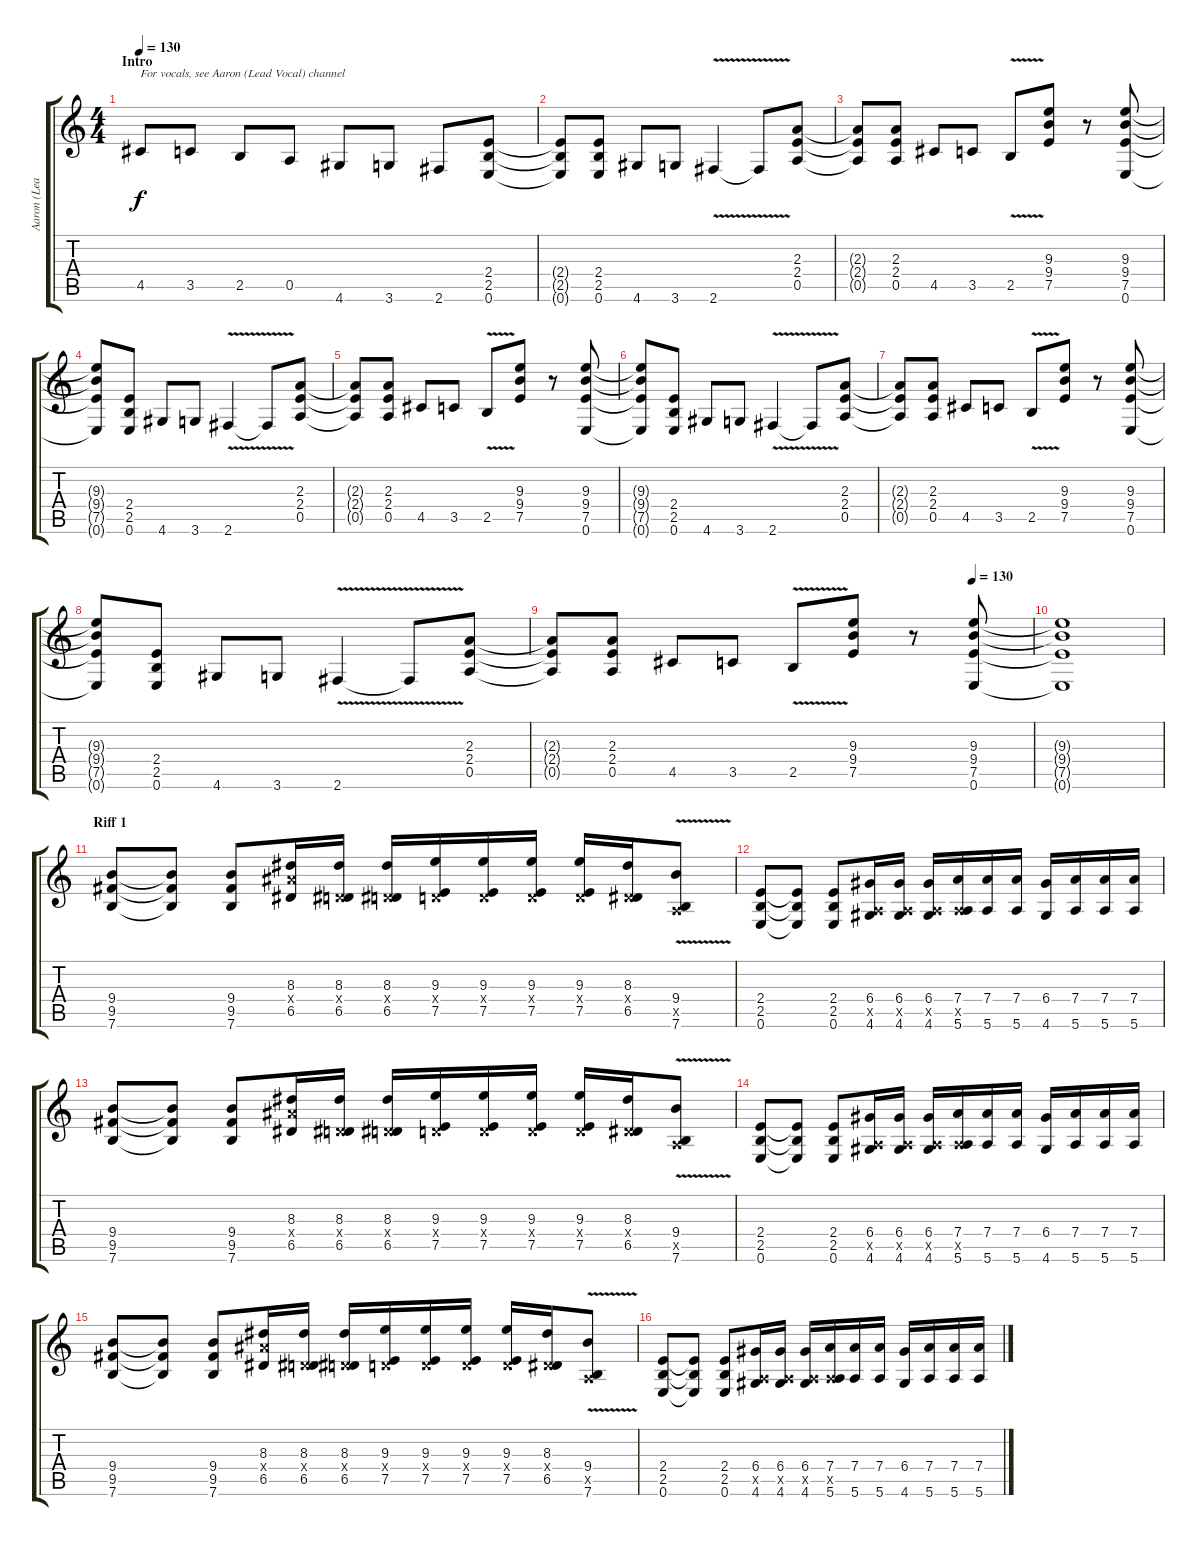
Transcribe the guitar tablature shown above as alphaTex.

\track ("Aaron (Lead Guitar)" "Aaron (Lea") {instrument distortionguitar}
\staff {score tabs}
\tuning (E4 B3 G3 D3 A2 E2) {hide}
\ts (4 4)
\section ("" "Intro")
\tempo 130
\tempo 190
\tempo 130
\clef g2
\ks c
4.5.8{txt "For vocals, see Aaron (Lead Vocal) channel" dy f instrument distortionguitar} 3.5.8 2.5.8 0.5.8 4.6.8 3.6.8 2.6.8 (2.4 2.5 0.6).8 |
(2.4{t} 2.5{t} 0.6{t}).8 (2.4 2.5 0.6).8 4.6.8 3.6.8 2.6{v}.4 2.6{t}.8 (2.3 2.4 0.5).8 |
(2.3{t} 2.4{t} 0.5{t}).8 (2.3 2.4 0.5).8 4.5.8 3.5.8 2.5{v}.8 (9.3 9.4 7.5).8 r.8 (9.3 9.4 7.5 0.6).8 |
(9.3{t} 9.4{t} 7.5{t} 0.6{t}).8 (2.4 2.5 0.6).8 4.6.8 3.6.8 2.6{v}.4 2.6{t}.8 (2.3 2.4 0.5).8 |
(2.3{t} 2.4{t} 0.5{t}).8 (2.3 2.4 0.5).8 4.5.8 3.5.8 2.5{v}.8 (9.3 9.4 7.5).8 r.8 (9.3 9.4 7.5 0.6).8 |
(9.3{t} 9.4{t} 7.5{t} 0.6{t}).8 (2.4 2.5 0.6).8 4.6.8 3.6.8 2.6{v}.4 2.6{t}.8 (2.3 2.4 0.5).8 |
(2.3{t} 2.4{t} 0.5{t}).8 (2.3 2.4 0.5).8 4.5.8 3.5.8 2.5{v}.8 (9.3 9.4 7.5).8 r.8 (9.3 9.4 7.5 0.6).8 |
(9.3{t} 9.4{t} 7.5{t} 0.6{t}).8 (2.4 2.5 0.6).8 4.6.8 3.6.8 2.6{v}.4 2.6{t}.8 (2.3 2.4 0.5).8 |
\tempo (130 0.875)
(2.3{t} 2.4{t} 0.5{t}).8 (2.3 2.4 0.5).8 4.5.8 3.5.8 2.5{v}.8 (9.3 9.4 7.5).8 r.8 (9.3 9.4 7.5 0.6).8 |
(9.3{t} 9.4{t} 7.5{t} 0.6{t}).1 |
\section ("" "Riff 1")
(9.4 9.5 7.6).8 (9.4{t} 9.5{t} 7.6{t}).8 (9.4 9.5 7.6).8 (8.3 8.4{x} 6.5).16 (8.3 0.4{x} 6.5).16 (8.3 0.4{x} 6.5).16 (9.3 0.4{x} 7.5).16 (9.3 0.4{x} 7.5).16 (9.3 0.4{x} 7.5).16 (9.3 0.4{x} 7.5).16 (8.3 0.4{x} 6.5).16 (9.4{v} 0.5{x} 7.6{v}).8 |
(2.4 2.5 0.6).8 (2.4{t} 2.5{t} 0.6{t}).8 (2.4 2.5 0.6).8 (6.4 0.5{x} 4.6).16 (6.4 0.5{x} 4.6).16 (6.4 0.5{x} 4.6).16 (7.4 0.5{x} 5.6).16 (7.4 5.6).16 (7.4 5.6).16 (6.4 4.6).16 (7.4 5.6).16 (7.4 5.6).16 (7.4 5.6).16 |
(9.4 9.5 7.6).8 (9.4{t} 9.5{t} 7.6{t}).8 (9.4 9.5 7.6).8 (8.3 8.4{x} 6.5).16 (8.3 0.4{x} 6.5).16 (8.3 0.4{x} 6.5).16 (9.3 0.4{x} 7.5).16 (9.3 0.4{x} 7.5).16 (9.3 0.4{x} 7.5).16 (9.3 0.4{x} 7.5).16 (8.3 0.4{x} 6.5).16 (9.4{v} 0.5{x} 7.6{v}).8 |
(2.4 2.5 0.6).8 (2.4{t} 2.5{t} 0.6{t}).8 (2.4 2.5 0.6).8 (6.4 0.5{x} 4.6).16 (6.4 0.5{x} 4.6).16 (6.4 0.5{x} 4.6).16 (7.4 0.5{x} 5.6).16 (7.4 5.6).16 (7.4 5.6).16 (6.4 4.6).16 (7.4 5.6).16 (7.4 5.6).16 (7.4 5.6).16 |
(9.4 9.5 7.6).8 (9.4{t} 9.5{t} 7.6{t}).8 (9.4 9.5 7.6).8 (8.3 8.4{x} 6.5).16 (8.3 0.4{x} 6.5).16 (8.3 0.4{x} 6.5).16 (9.3 0.4{x} 7.5).16 (9.3 0.4{x} 7.5).16 (9.3 0.4{x} 7.5).16 (9.3 0.4{x} 7.5).16 (8.3 0.4{x} 6.5).16 (9.4{v} 0.5{x} 7.6{v}).8 |
(2.4 2.5 0.6).8 (2.4{t} 2.5{t} 0.6{t}).8 (2.4 2.5 0.6).8 (6.4 0.5{x} 4.6).16 (6.4 0.5{x} 4.6).16 (6.4 0.5{x} 4.6).16 (7.4 0.5{x} 5.6).16 (7.4 5.6).16 (7.4 5.6).16 (6.4 4.6).16 (7.4 5.6).16 (7.4 5.6).16 (7.4 5.6).16
